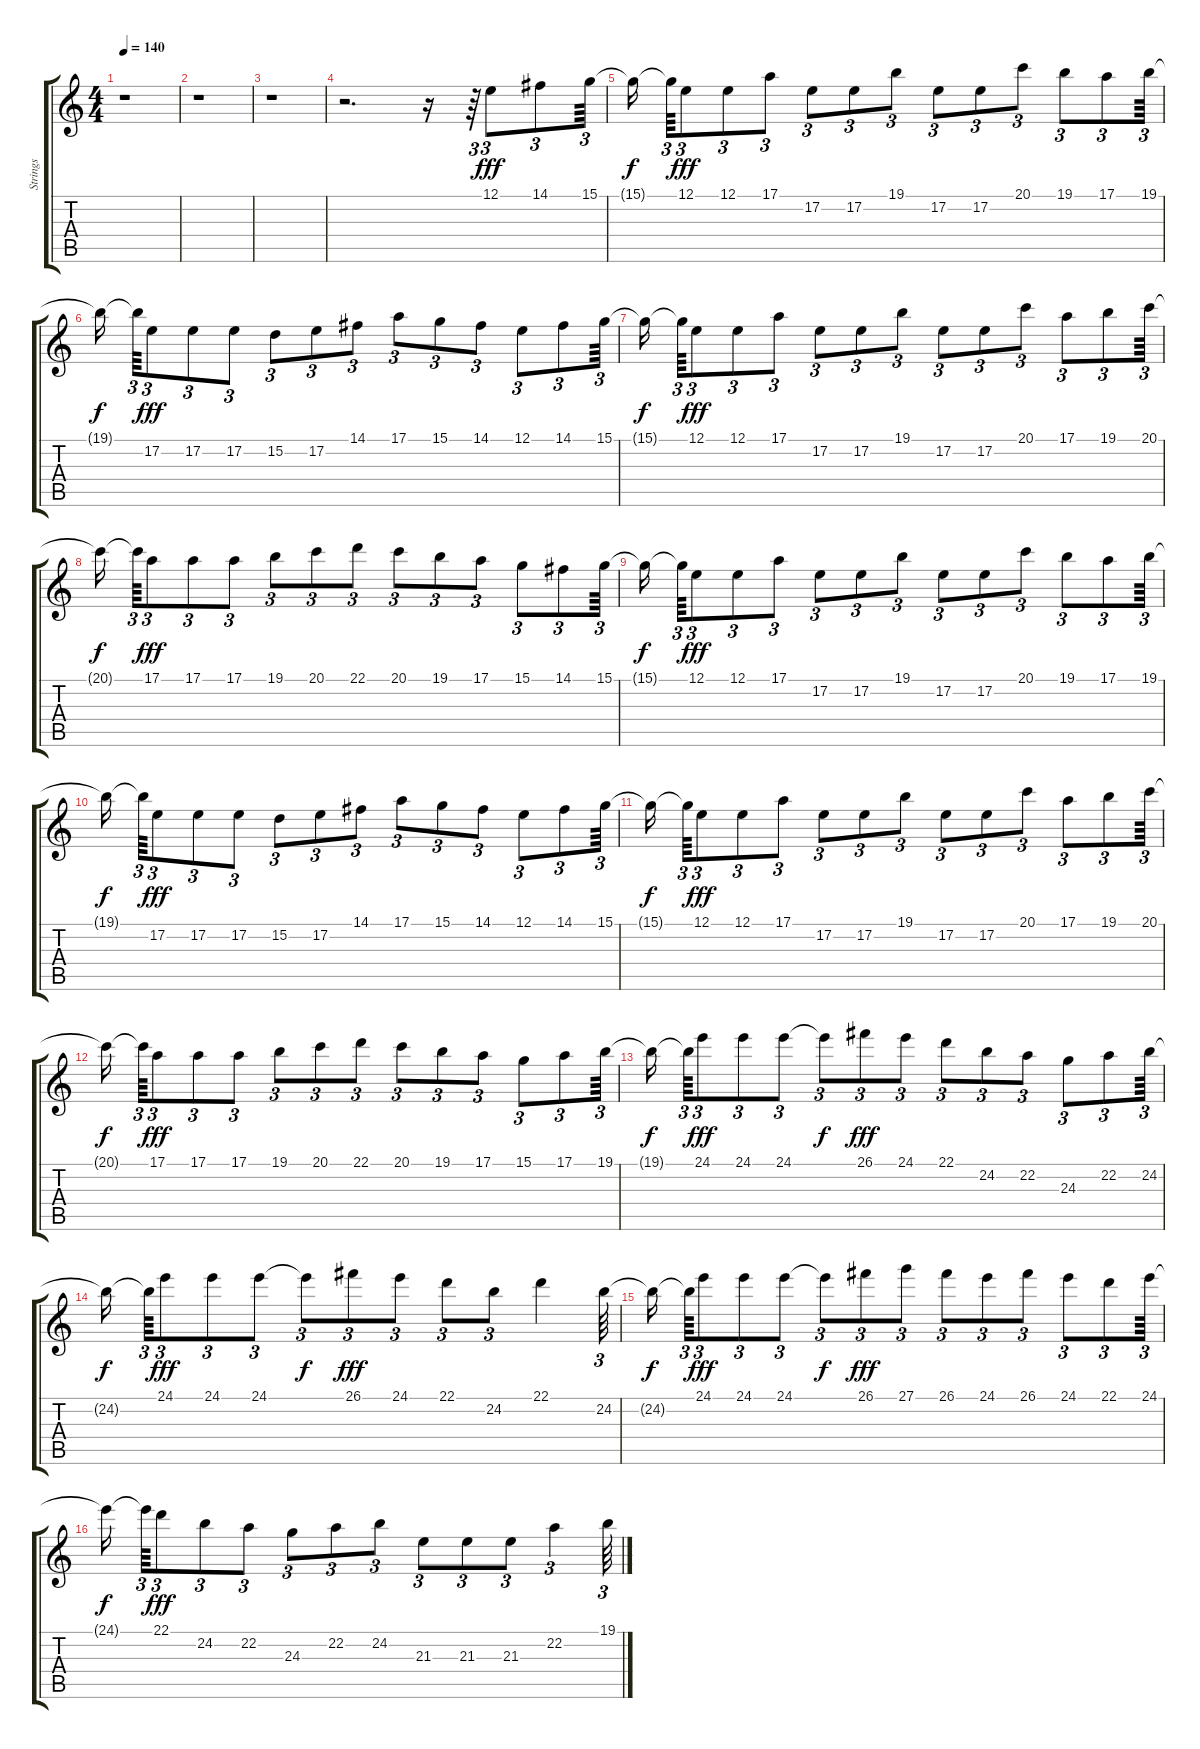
\track ("Strings" "Strings") {instrument stringensemble1}
\staff {score tabs}
\tuning (E4 B3 G3 D3 A2 E2) {hide}
\ts (4 4)
\tempo 140
\clef g2
\ks c
r.1{dy f} |
r.1 |
r.1 |
r.2{d} r.16 r.64{tu (3 2)} 12.1.8{tu (3 2) dy fff instrument stringensemble1} 14.1.8{tu (3 2)} 15.1.64{tu (3 2)} |
15.1{t}.16{dy f beam splitsecondary} 15.1{t}.64{tu (3 2)} 12.1.8{tu (3 2) dy fff} 12.1.8{tu (3 2)} 17.1.8{tu (3 2)} 17.2.8{tu (3 2)} 17.2.8{tu (3 2)} 19.1.8{tu (3 2)} 17.2.8{tu (3 2)} 17.2.8{tu (3 2)} 20.1.8{tu (3 2)} 19.1.8{tu (3 2)} 17.1.8{tu (3 2)} 19.1.64{tu (3 2)} |
19.1{t}.16{dy f beam splitsecondary} 19.1{t}.64{tu (3 2)} 17.2.8{tu (3 2) dy fff} 17.2.8{tu (3 2)} 17.2.8{tu (3 2)} 15.2.8{tu (3 2)} 17.2.8{tu (3 2)} 14.1.8{tu (3 2)} 17.1.8{tu (3 2)} 15.1.8{tu (3 2)} 14.1.8{tu (3 2)} 12.1.8{tu (3 2)} 14.1.8{tu (3 2)} 15.1.64{tu (3 2)} |
15.1{t}.16{dy f beam splitsecondary} 15.1{t}.64{tu (3 2)} 12.1.8{tu (3 2) dy fff} 12.1.8{tu (3 2)} 17.1.8{tu (3 2)} 17.2.8{tu (3 2)} 17.2.8{tu (3 2)} 19.1.8{tu (3 2)} 17.2.8{tu (3 2)} 17.2.8{tu (3 2)} 20.1.8{tu (3 2)} 17.1.8{tu (3 2)} 19.1.8{tu (3 2)} 20.1.64{tu (3 2)} |
20.1{t}.16{dy f beam splitsecondary} 20.1{t}.64{tu (3 2)} 17.1.8{tu (3 2) dy fff} 17.1.8{tu (3 2)} 17.1.8{tu (3 2)} 19.1.8{tu (3 2)} 20.1.8{tu (3 2)} 22.1.8{tu (3 2)} 20.1.8{tu (3 2)} 19.1.8{tu (3 2)} 17.1.8{tu (3 2)} 15.1.8{tu (3 2)} 14.1.8{tu (3 2)} 15.1.64{tu (3 2)} |
15.1{t}.16{dy f beam splitsecondary} 15.1{t}.64{tu (3 2)} 12.1.8{tu (3 2) dy fff} 12.1.8{tu (3 2)} 17.1.8{tu (3 2)} 17.2.8{tu (3 2)} 17.2.8{tu (3 2)} 19.1.8{tu (3 2)} 17.2.8{tu (3 2)} 17.2.8{tu (3 2)} 20.1.8{tu (3 2)} 19.1.8{tu (3 2)} 17.1.8{tu (3 2)} 19.1.64{tu (3 2)} |
19.1{t}.16{dy f beam splitsecondary} 19.1{t}.64{tu (3 2)} 17.2.8{tu (3 2) dy fff} 17.2.8{tu (3 2)} 17.2.8{tu (3 2)} 15.2.8{tu (3 2)} 17.2.8{tu (3 2)} 14.1.8{tu (3 2)} 17.1.8{tu (3 2)} 15.1.8{tu (3 2)} 14.1.8{tu (3 2)} 12.1.8{tu (3 2)} 14.1.8{tu (3 2)} 15.1.64{tu (3 2)} |
15.1{t}.16{dy f beam splitsecondary} 15.1{t}.64{tu (3 2)} 12.1.8{tu (3 2) dy fff} 12.1.8{tu (3 2)} 17.1.8{tu (3 2)} 17.2.8{tu (3 2)} 17.2.8{tu (3 2)} 19.1.8{tu (3 2)} 17.2.8{tu (3 2)} 17.2.8{tu (3 2)} 20.1.8{tu (3 2)} 17.1.8{tu (3 2)} 19.1.8{tu (3 2)} 20.1.64{tu (3 2)} |
20.1{t}.16{dy f beam splitsecondary} 20.1{t}.64{tu (3 2)} 17.1.8{tu (3 2) dy fff} 17.1.8{tu (3 2)} 17.1.8{tu (3 2)} 19.1.8{tu (3 2)} 20.1.8{tu (3 2)} 22.1.8{tu (3 2)} 20.1.8{tu (3 2)} 19.1.8{tu (3 2)} 17.1.8{tu (3 2)} 15.1.8{tu (3 2)} 17.1.8{tu (3 2)} 19.1.64{tu (3 2)} |
19.1{t}.16{dy f beam splitsecondary} 19.1{t}.64{tu (3 2)} 24.1.8{tu (3 2) dy fff} 24.1.8{tu (3 2)} 24.1.8{tu (3 2)} 24.1{t}.8{tu (3 2) dy f} 26.1.8{tu (3 2) dy fff} 24.1.8{tu (3 2)} 22.1.8{tu (3 2)} 24.2.8{tu (3 2)} 22.2.8{tu (3 2)} 24.3.8{tu (3 2)} 22.2.8{tu (3 2)} 24.2.64{tu (3 2)} |
24.2{t}.16{dy f beam splitsecondary} 24.2{t}.64{tu (3 2)} 24.1.8{tu (3 2) dy fff} 24.1.8{tu (3 2)} 24.1.8{tu (3 2)} 24.1{t}.8{tu (3 2) dy f} 26.1.8{tu (3 2) dy fff} 24.1.8{tu (3 2)} 22.1.8{tu (3 2)} 24.2.8{tu (3 2)} 22.1.4 24.2.64{tu (3 2)} |
24.2{t}.16{dy f beam splitsecondary} 24.2{t}.64{tu (3 2)} 24.1.8{tu (3 2) dy fff} 24.1.8{tu (3 2)} 24.1.8{tu (3 2)} 24.1{t}.8{tu (3 2) dy f} 26.1.8{tu (3 2) dy fff} 27.1.8{tu (3 2)} 26.1.8{tu (3 2)} 24.1.8{tu (3 2)} 26.1.8{tu (3 2)} 24.1.8{tu (3 2)} 22.1.8{tu (3 2)} 24.1.64{tu (3 2)} |
24.1{t}.16{dy f beam splitsecondary} 24.1{t}.64{tu (3 2)} 22.1.8{tu (3 2) dy fff} 24.2.8{tu (3 2)} 22.2.8{tu (3 2)} 24.3.8{tu (3 2)} 22.2.8{tu (3 2)} 24.2.8{tu (3 2)} 21.3.8{tu (3 2)} 21.3.8{tu (3 2)} 21.3.8{tu (3 2)} 22.2.4{tu (3 2)} 19.1.64{tu (3 2)}
